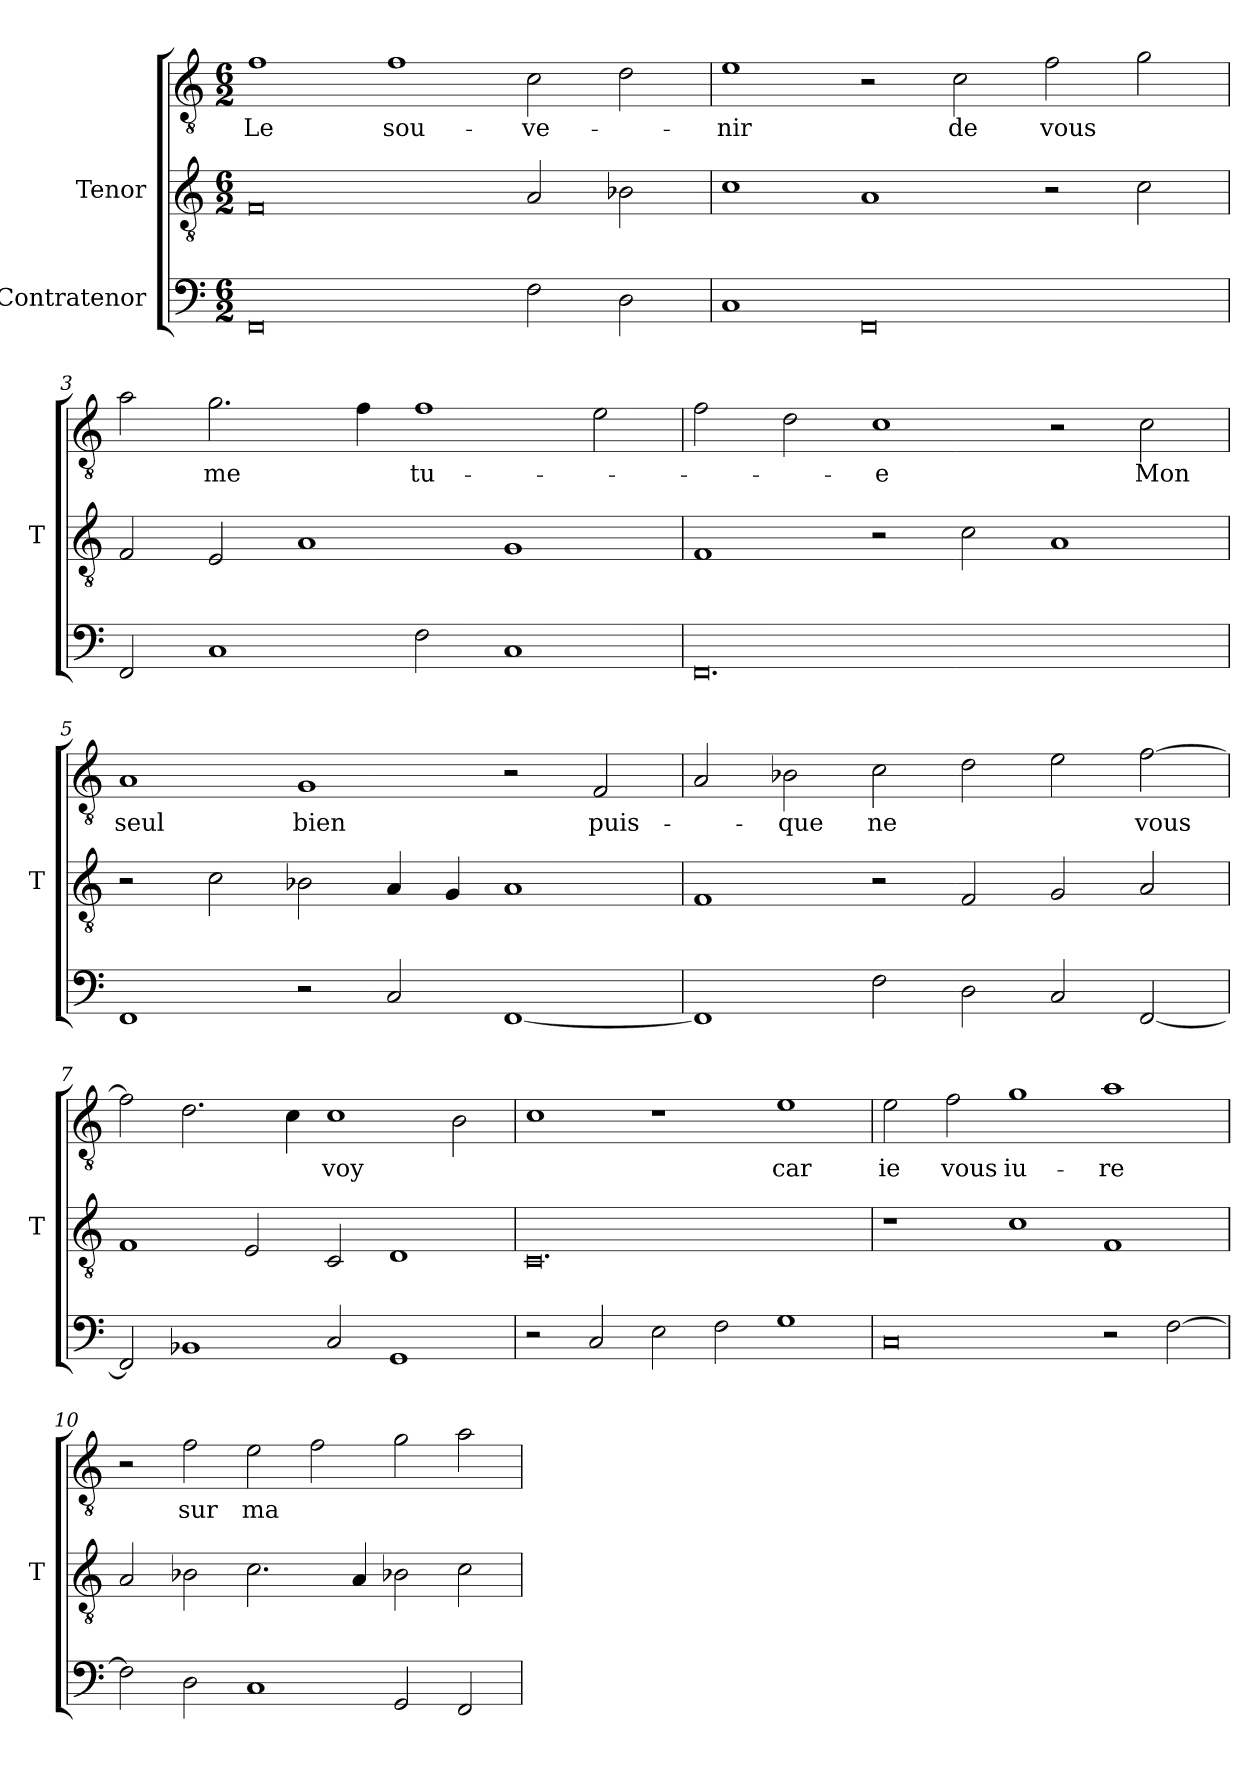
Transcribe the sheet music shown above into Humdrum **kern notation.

**kern	**kern	**kern	**text
*part3	*part2	*part1	*part1
*staff3	*staff2	*staff1	*staff1
*I"Contratenor	*I"Tenor	*	*
*	*I'T	*	*
*clefF4	*clefGv2	*clefGv2	*
*M6/2	*M6/2	*M6/2	*
=1	=1	=1	=1
0FF	0F	1f	-Le
.	.	1f	sou-
2F	2A	2c	-ve-
2D	2B-X	2d	.
=2	=2	=2	=2
1C	1c	1e	-nir
0FF	1A	2r	.
.	.	2c	-de
.	2r	2f	-vous
.	2c	2g	.
=3	=3	=3	=3
2FF	2F	2a	.
1C	2E	2.g	-me
.	1A	.	.
.	.	4f	.
2F	.	1f	tu-
1C	1G	.	.
.	.	2e	.
=4	=4	=4	=4
0.FF	1F	2f	.
.	.	2d	.
.	2r	1c	-e
.	2c	.	.
.	1A	2r	.
.	.	2c	-Mon
=5	=5	=5	=5
1FF	2r	1A	-seul
.	2c	.	.
2r	2B-X	1G	-bien
2C	4A	.	.
.	4G	.	.
[1FF	1A	2r	.
.	.	2F	puis-
=6	=6	=6	=6
1FF]	1F	2A	.
.	.	2B-X	-que
2F	2r	2c	-ne
2D	2F	2d	.
2C	2G	2e	.
[2FF	2A	[2f	-vous
=7	=7	=7	=7
2FF]	1F	2f]	.
1BB-X	.	2.d	.
.	2E	.	.
.	.	4c	.
2C	2C	1c	-voy
1GG	1D	.	.
.	.	2B	.
=8	=8	=8	=8
2r	0.C	1c	.
2C	.	.	.
2E	.	1r	.
2F	.	.	.
1G	.	1e	-car
=9	=9	=9	=9
0C	1r	2e	-ie
.	.	2f	-vous
.	1c	1g	iu-
2r	1F	1a	-re
[2F	.	.	.
=10	=10	=10	=10
2F]	2A	2r	.
2D	2B-X	2f	-sur
1C	2.c	2e	-ma
.	.	2f	.
.	4A	.	.
2GG	2B-X	2g	.
2FF	2c	2a	.
=	=	=	=
*-	*-	*-	*-
